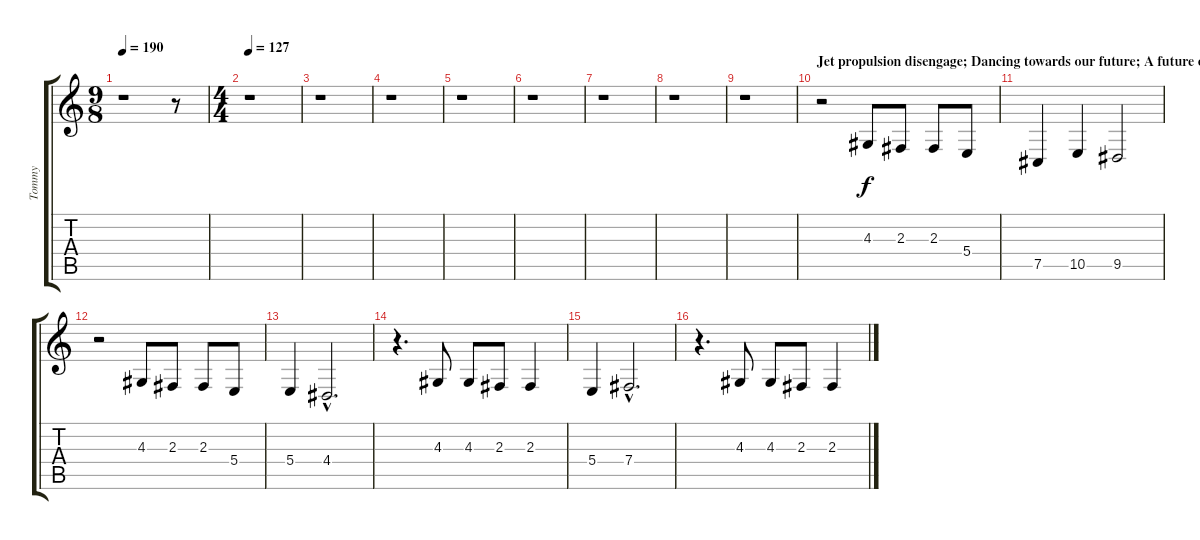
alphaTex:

\track ("Tommy" "Tommy") {instrument harpsichord}
\staff {score tabs}
\tuning (Db4 Ab3 E3 B2 Gb2 B1) {hide}
\ts (9 8)
\tempo 190
\clef g2
\ks c
r.1{dy f} r.8 |
\ts (4 4)
\section ("" "")
\tempo 127
r.1 |
r.1 |
r.1 |
r.1 |
r.1 |
r.1 |
r.1 |
r.1 |
\section ("" "Jet propulsion disengage; Dancing towards our future; A future of nothing; A future towards nothing")
r.2 4.3.8 2.3.8 2.3.8 5.4.8 |
7.5.4 10.5.4 9.5.2 |
r.2 4.3.8 2.3.8 2.3.8 5.4.8 |
5.4.4 4.4{hac}.2{d} |
r.4{d} 4.3.8 4.3.8 2.3.8 2.3.4 |
5.4.4 7.4{hac}.2{d} |
r.4{d} 4.3.8 4.3.8 2.3.8 2.3.4
